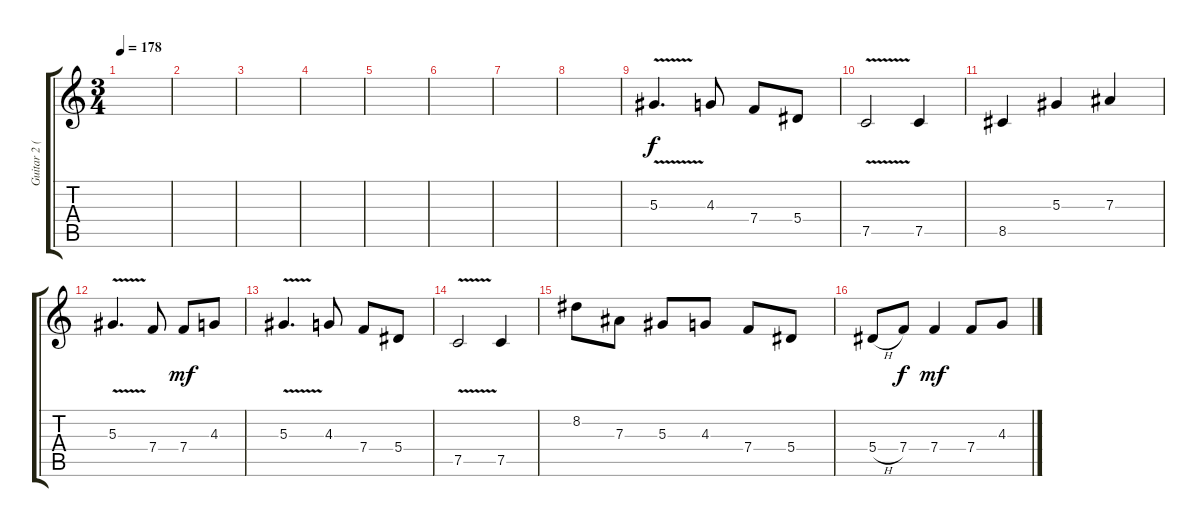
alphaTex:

\track ("Guitar 2 (Lead)" "Guitar 2 (") {instrument distortionguitar}
\staff {score tabs}
\tuning (C4 G3 Eb3 Bb2 F2 C2) {hide}
\ts (3 4)
\tempo 178
\clef g2
\ks c
|
|
|
|
|
|
|
|
5.3{v}.4{d} 4.3.8 7.4.8 5.4.8 |
7.5{v}.2 7.5.4 |
8.5.4 5.3.4 7.3.4 |
5.3{v}.4{d dy f} 7.4.8 7.4.8{dy mf} 4.3.8 |
5.3{v}.4{d} 4.3.8 7.4.8 5.4.8 |
7.5{v}.2 7.5.4 |
8.2.8 7.3.8 5.3.8 4.3.8 7.4.8 5.4.8 |
5.4{h}.8 7.4.8{dy f} 7.4.4{dy mf} 7.4.8 4.3.8
